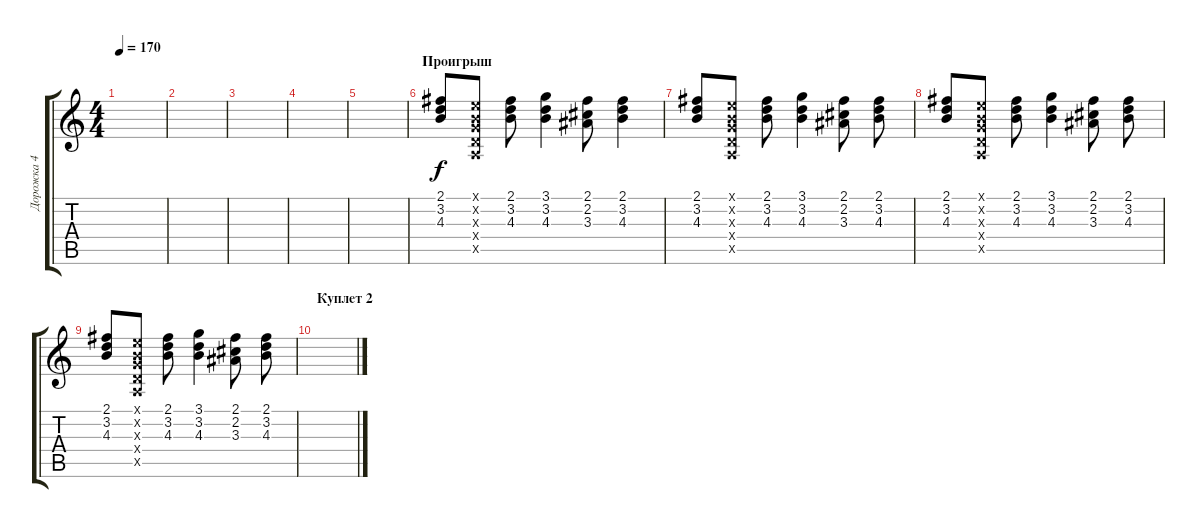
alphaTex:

\track ("Дорожка 4" "Дорожка 4") {instrument electricguitarclean}
\staff {score tabs}
\tuning (E4 B3 G3 D3 A2 E2) {hide}
\ts (4 4)
\tempo 170
\clef g2
\ks c
|
|
|
|
|
\section ("" "Проигрыш")
(2.1 3.2 4.3).8 (0.1{x} 0.2{x} 0.3{x} 0.4{x} 0.5{x}).8 (2.1 3.2 4.3).8 (3.1 3.2 4.3).4 (2.1 2.2 3.3).8 (2.1 3.2 4.3).4 |
(2.1 3.2 4.3).8 (0.1{x} 0.2{x} 0.3{x} 0.4{x} 0.5{x}).8 (2.1 3.2 4.3).8 (3.1 3.2 4.3).4 (2.1 2.2 3.3).8 (2.1 3.2 4.3).8 |
(2.1 3.2 4.3).8 (0.1{x} 0.2{x} 0.3{x} 0.4{x} 0.5{x}).8 (2.1 3.2 4.3).8 (3.1 3.2 4.3).4 (2.1 2.2 3.3).8 (2.1 3.2 4.3).8 |
(2.1 3.2 4.3).8 (0.1{x} 0.2{x} 0.3{x} 0.4{x} 0.5{x}).8 (2.1 3.2 4.3).8 (3.1 3.2 4.3).4 (2.1 2.2 3.3).8 (2.1 3.2 4.3).8 |
\section ("" "Куплет 2")
